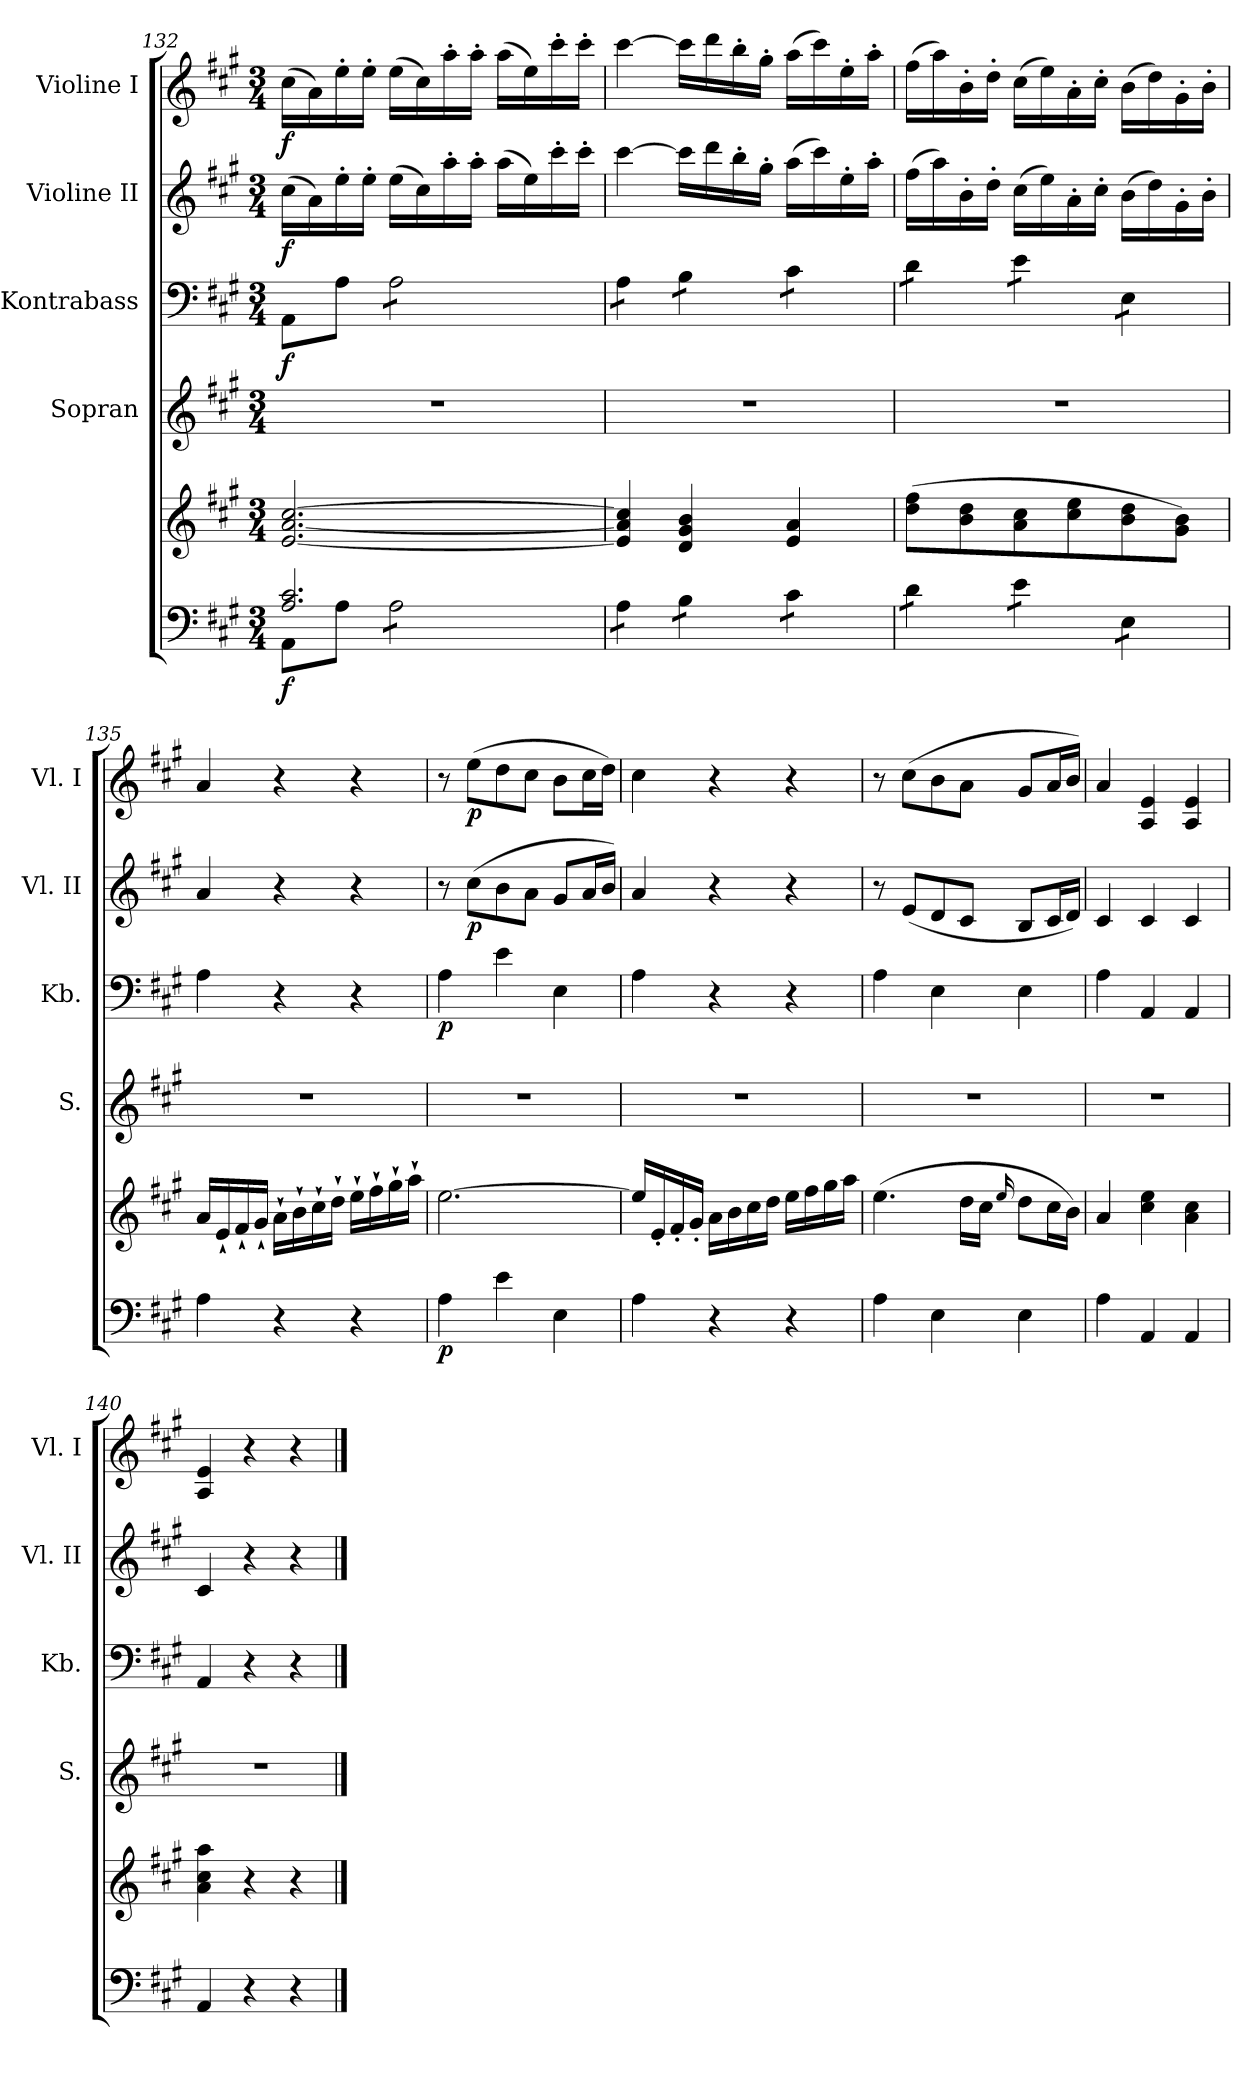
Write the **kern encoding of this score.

**kern	**kern	**dynam	**kern	**kern	**dynam	**kern	**dynam	**kern	**dynam
*part5	*part5	*part5	*part4	*part3	*part3	*part2	*part2	*part1	*part1
*staff6	*staff5	*staff5/6	*staff4	*staff3	*staff3	*staff2	*staff2	*staff1	*staff1
*	*	*	*I"Sopran	*I"Kontrabass	*	*I"Violine II	*	*I"Violine I	*
*	*	*	*I'S.	*I'Kb.	*	*I'Vl. II	*	*I'Vl. I	*
*clefF4	*clefG2	*	*clefG2	*clefF4	*	*clefG2	*	*clefG2	*
*	*	*	*	*ITrd7c12	*	*	*	*	*
*k[f#c#g#]	*k[f#c#g#]	*	*k[f#c#g#]	*k[f#c#g#]	*	*k[f#c#g#]	*	*k[f#c#g#]	*
*A:	*A:	*	*A:	*A:	*	*A:	*	*A:	*
*M3/4	*M3/4	*	*M3/4	*M3/4	*	*M3/4	*	*M3/4	*
=132	=132	=132	=132	=132	=132	=132	=132	=132	=132
*^	*	*	*	*	*	*	*	*	*
!	!	!	!LO:DY:b=2	!	!	!LO:DY:b	!	!LO:DY:b	!	!LO:DY:b
2.A/ 2.c#/	8AA\L	[2.e/ [2.a/ [2.cc#/	f	2.r	8AAA\L	f	(>16cc#\LL	f	(>16cc#\LL	f
.	.	.	.	.	.	.	16a\)	.	16a\)	.
.	8A\J	.	.	.	8AA\J	.	16ee'>\	.	16ee'>\	.
.	.	.	.	.	.	.	16ee'>\JJ	.	16ee'>\JJ	.
*tremolo	*	*	*	*	*	*	*	*	*	*
*	*	*	*	*	*tremolo	*	*	*	*	*
.	8A\L	.	.	.	8AA\L	.	(>16ee\LL	.	(>16ee\LL	.
.	.	.	.	.	.	.	16cc#\)	.	16cc#\)	.
.	8A\	.	.	.	8AA\	.	16aa'>\	.	16aa'>\	.
.	.	.	.	.	.	.	16aa'>\JJ	.	16aa'>\JJ	.
.	8A\	.	.	.	8AA\	.	(>16aa\LL	.	(>16aa\LL	.
.	.	.	.	.	.	.	16ee\)	.	16ee\)	.
.	8A\J	.	.	.	8AA\J	.	16ccc#'>\	.	16ccc#'>\	.
.	.	.	.	.	.	.	16ccc#'>\JJ	.	16ccc#'>\JJ	.
*v	*v	*	*	*	*	*	*	*	*	*
!!LO:PB:g=z
=133	=133	=133	=133	=133	=133	=133	=133	=133	=133
8A\L	4e/] 4a/] 4cc#/]	.	2.r	8AA\L	.	[4ccc#\	.	[4ccc#\	.
8A\J	.	.	.	8AA\J	.	.	.	.	.
8B\L	4d/ 4g#/ 4b/	.	.	8BB\L	.	16ccc#\LL]	.	16ccc#\LL]	.
.	.	.	.	.	.	16ddd\	.	16ddd\	.
8B\J	.	.	.	8BB\J	.	16bb'>\	.	16bb'>\	.
.	.	.	.	.	.	16gg#'>\JJ	.	16gg#'>\JJ	.
8c#\L	4e/ 4a/	.	.	8C#\L	.	(>16aa\LL	.	(>16aa\LL	.
.	.	.	.	.	.	16ccc#\)	.	16ccc#\)	.
8c#\J	.	.	.	8C#\J	.	16ee'>\	.	16ee'>\	.
.	.	.	.	.	.	16aa'>\JJ	.	16aa'>\JJ	.
=134	=134	=134	=134	=134	=134	=134	=134	=134	=134
8d\L	(>8dd\ 8ff#\L	.	2.r	8D\L	.	(>16ff#\LL	.	(>16ff#\LL	.
.	.	.	.	.	.	16aa\)	.	16aa\)	.
8d\J	8b\ 8dd\	.	.	8D\J	.	16b'>\	.	16b'>\	.
.	.	.	.	.	.	16dd'>\JJ	.	16dd'>\JJ	.
8e\L	8a\ 8cc#\	.	.	8E\L	.	(>16cc#\LL	.	(>16cc#\LL	.
.	.	.	.	.	.	16ee\)	.	16ee\)	.
8e\J	8cc#\ 8ee\	.	.	8E\J	.	16a'>\	.	16a'>\	.
.	.	.	.	.	.	16cc#'>\JJ	.	16cc#'>\JJ	.
8E\L	8b\ 8dd\	.	.	8EE\L	.	(>16b\LL	.	(>16b\LL	.
.	.	.	.	.	.	16dd\)	.	16dd\)	.
8E\J	8g#\ 8b\J)	.	.	8EE\J	.	16g#'>\	.	16g#'>\	.
*	*	*	*	*Xtremolo	*	*	*	*	*
*Xtremolo	*	*	*	*	*	*	*	*	*
.	.	.	.	.	.	16b'>\JJ	.	16b'>\JJ	.
=135	=135	=135	=135	=135	=135	=135	=135	=135	=135
4A\	16a/LL	.	2.r	4AA\	.	4a/	.	4a/	.
.	16e`</	.	.	.	.	.	.	.	.
.	16f#`</	.	.	.	.	.	.	.	.
.	16g#`</JJ	.	.	.	.	.	.	.	.
4r	16a`>\LL	.	.	4r	.	4r	.	4r	.
.	16b`>\	.	.	.	.	.	.	.	.
.	16cc#`>\	.	.	.	.	.	.	.	.
.	16dd`>\JJ	.	.	.	.	.	.	.	.
4r	16ee`>\LL	.	.	4r	.	4r	.	4r	.
.	16ff#`>\	.	.	.	.	.	.	.	.
.	16gg#`>\	.	.	.	.	.	.	.	.
.	16aa`>\JJ	.	.	.	.	.	.	.	.
=136	=136	=136	=136	=136	=136	=136	=136	=136	=136
!	!	!LO:DY:b=2	!	!	!LO:DY:b	!	!	!	!
4A\	[2.ee\	p	2.r	4AA\	p	8r	.	8r	.
!	!	!	!	!	!	!	!LO:DY:b	!	!LO:DY:b
.	.	.	.	.	.	(>8cc#\L	p	(>8ee\L	p
4e\	.	.	.	4E\	.	8b\	.	8dd\	.
.	.	.	.	.	.	8a\J	.	8cc#\J	.
4E\	.	.	.	4EE\	.	8g#/L	.	8b\L	.
.	.	.	.	.	.	16a/L	.	16cc#\L	.
.	.	.	.	.	.	16b/JJ)	.	16dd\JJ)	.
!!LO:LB:g=z
=137	=137	=137	=137	=137	=137	=137	=137	=137	=137
4A\	16ee/LL]	.	2.r	4AA\	.	4a/	.	4cc#\	.
.	16e'</	.	.	.	.	.	.	.	.
.	16f#'</	.	.	.	.	.	.	.	.
.	16g#'</JJ	.	.	.	.	.	.	.	.
4r	16a\LL	.	.	4r	.	4r	.	4r	.
.	16b\	.	.	.	.	.	.	.	.
.	16cc#\	.	.	.	.	.	.	.	.
.	16dd\JJ	.	.	.	.	.	.	.	.
4r	16ee\LL	.	.	4r	.	4r	.	4r	.
.	16ff#\	.	.	.	.	.	.	.	.
.	16gg#\	.	.	.	.	.	.	.	.
.	16aa\JJ	.	.	.	.	.	.	.	.
=138	=138	=138	=138	=138	=138	=138	=138	=138	=138
4A\	(>4.ee\	.	2.r	4AA\	.	8r	.	8r	.
.	.	.	.	.	.	(<8e/L	.	(>8cc#\L	.
4E\	.	.	.	4EE\	.	8d/	.	8b\	.
.	16dd\LL	.	.	.	.	8c#/J	.	8a\J	.
.	16cc#\JJ	.	.	.	.	.	.	.	.
.	16qqee/	.	.	.	.	.	.	.	.
4E\	8dd\L	.	.	4EE\	.	8B/L	.	8g#/L	.
.	16cc#\L	.	.	.	.	16c#/L	.	16a/L	.
.	16b\JJ)	.	.	.	.	16d/JJ)	.	16b/JJ)	.
=139	=139	=139	=139	=139	=139	=139	=139	=139	=139
4A\	4a/	.	2.r	4AA\	.	4c#/	.	4a/	.
4AA/	4cc#\ 4ee\	.	.	4AAA/	.	4c#/	.	4A/ 4e/	.
4AA/	4a\ 4cc#\	.	.	4AAA/	.	4c#/	.	4A/ 4e/	.
=140	=140	=140	=140	=140	=140	=140	=140	=140	=140
4AA/	4a\ 4cc#\ 4aa\	.	2.r	4AAA/	.	4c#/	.	4A/ 4e/	.
4r	4r	.	.	4r	.	4r	.	4r	.
4r	4r	.	.	4r	.	4r	.	4r	.
==	==	==	==	==	==	==	==	==	==
*-	*-	*-	*-	*-	*-	*-	*-	*-	*-
